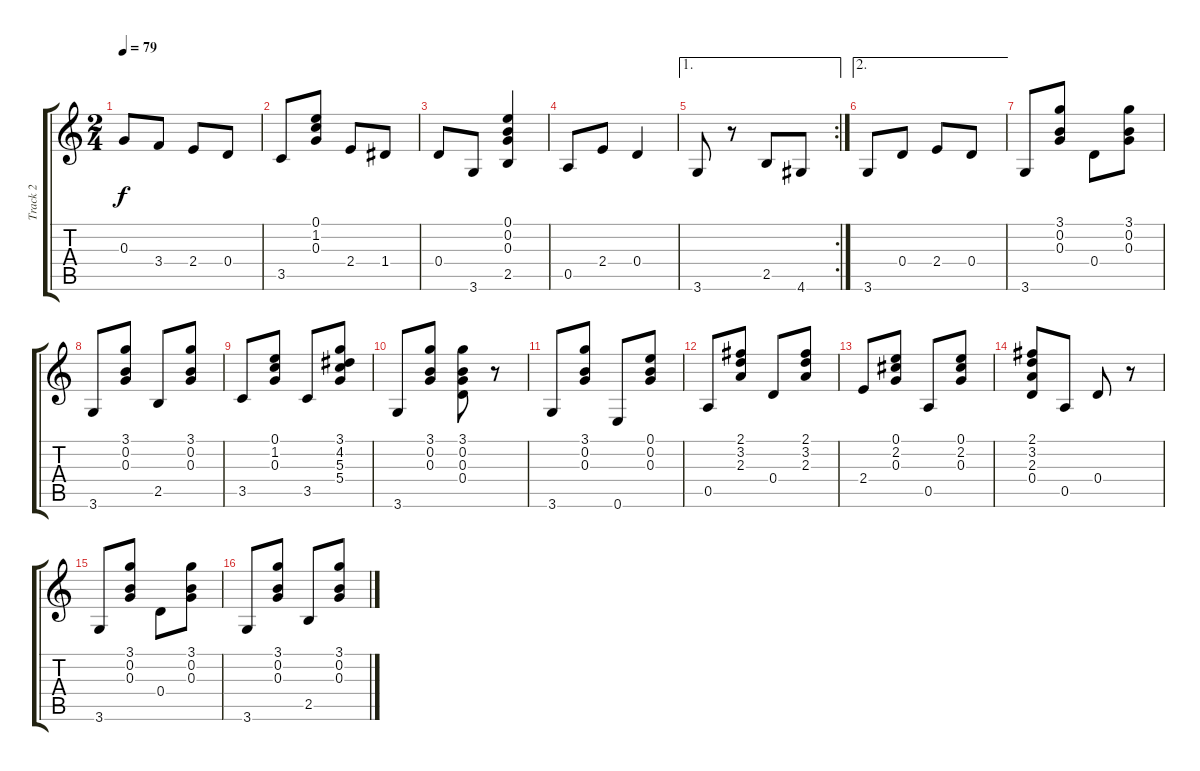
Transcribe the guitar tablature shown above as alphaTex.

\track ("Track 2" "Track 2") {instrument acousticguitarsteel}
\staff {score tabs}
\tuning (E4 B3 G3 D3 A2 E2) {hide}
\ts (2 4)
\tempo 79
\clef g2
\ks c
0.3.8{dy f} 3.4.8 2.4.8 0.4.8 |
3.5.8 (0.1 1.2 0.3).8 2.4.8 1.4.8 |
0.4.8 3.6.8 (0.1 0.2 0.3 2.5).4 |
0.5.8 2.4.8 0.4.4 |
\ae 1
\rc 2
3.6.8 r.8 2.5.8 4.6.8 |
\ae 2
3.6.8 0.4.8 2.4.8 0.4.8 |
3.6.8 (3.1 0.2 0.3).8 0.4.8 (3.1 0.2 0.3).8 |
3.6.8 (3.1 0.2 0.3).8 2.5.8 (3.1 0.2 0.3).8 |
3.5.8 (0.1 1.2 0.3).8 3.5.8 (3.1 4.2 5.3 5.4).8 |
3.6.8 (3.1 0.2 0.3).8 (3.1 0.2 0.3 0.4).8 r.8 |
3.6.8 (3.1 0.2 0.3).8 0.6.8 (0.1 0.2 0.3).8 |
0.5.8 (2.1 3.2 2.3).8 0.4.8 (2.1 3.2 2.3).8 |
2.4.8 (0.1 2.2 0.3).8 0.5.8 (0.1 2.2 0.3).8 |
(2.1 3.2 2.3 0.4).8 0.5.8 0.4.8 r.8 |
3.6.8 (3.1 0.2 0.3).8 0.4.8 (3.1 0.2 0.3).8 |
3.6.8 (3.1 0.2 0.3).8 2.5.8 (3.1 0.2 0.3).8
